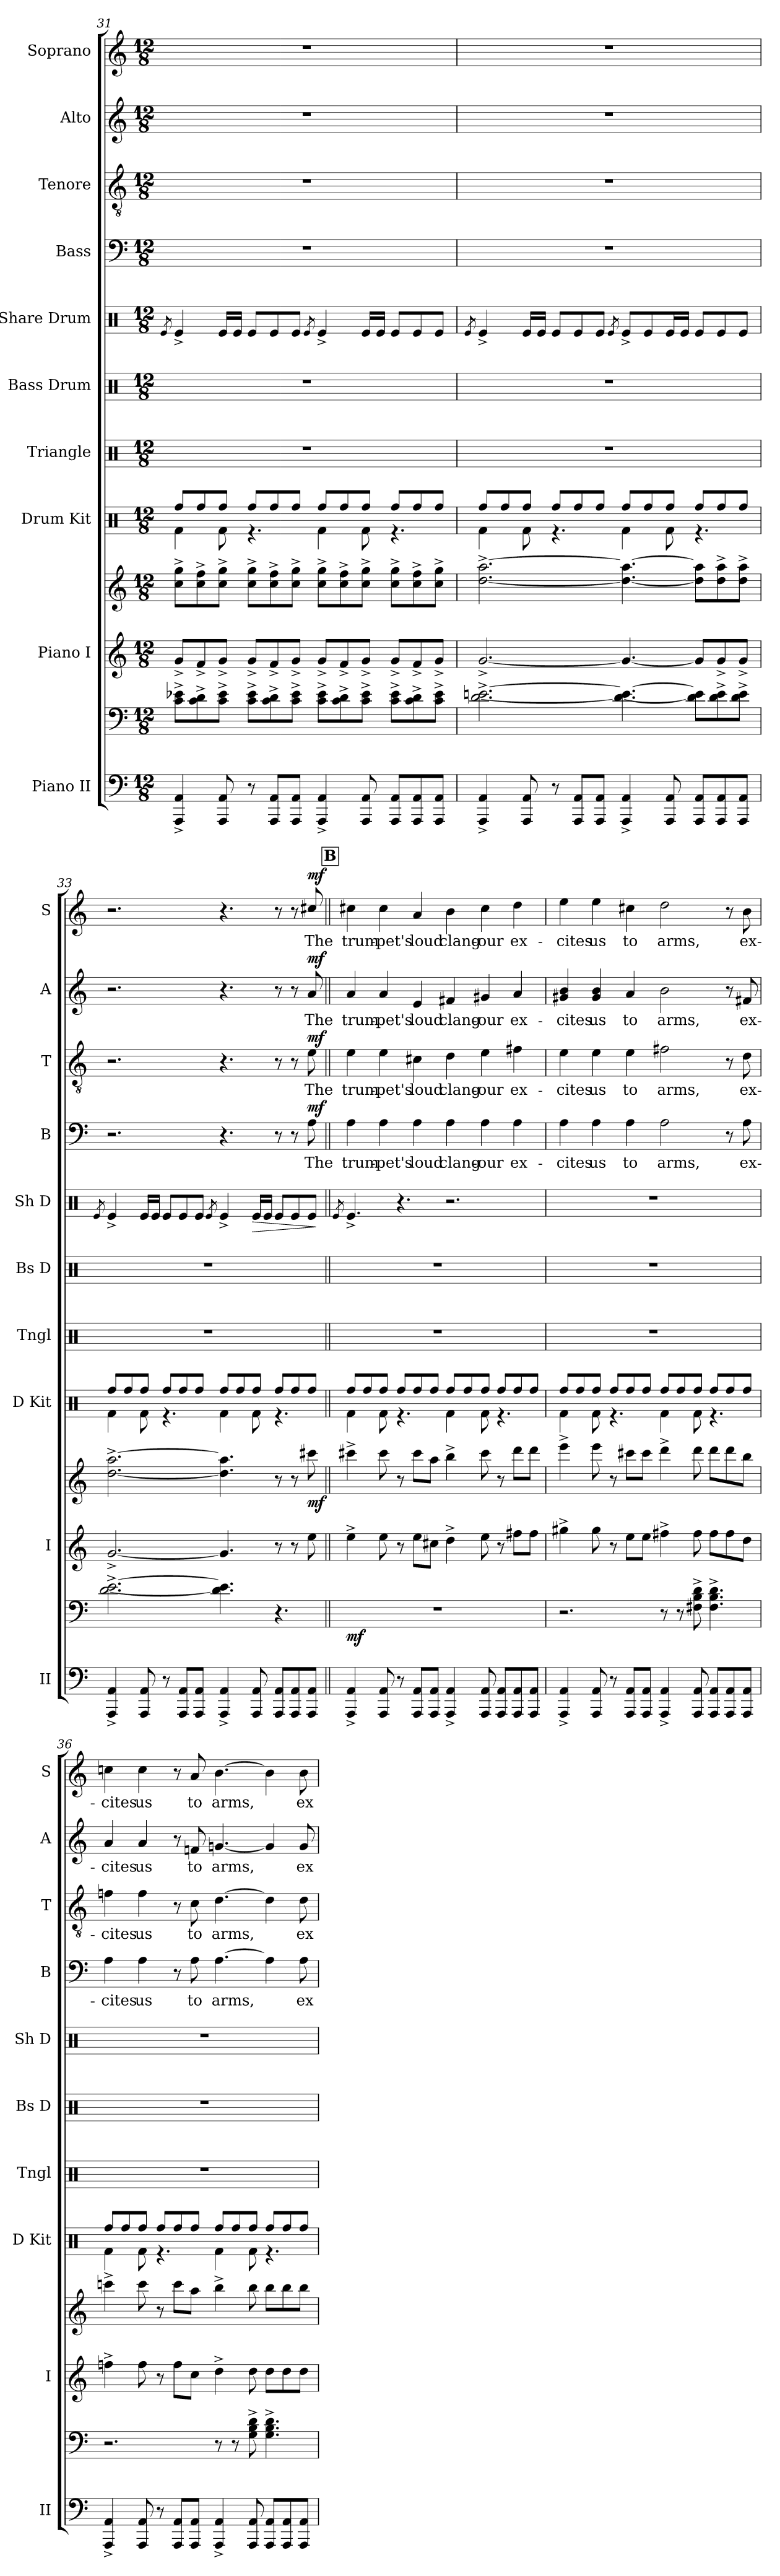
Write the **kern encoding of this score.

**kern	**kern	**dynam	**kern	**kern	**dynam	**kern	**kern	**kern	**kern	**dynam	**kern	**text	**dynam	**kern	**text	**dynam	**kern	**text	**dynam	**kern	**text	**dynam
*part10	*part10	*part10	*part9	*part9	*part9	*part8	*part7	*part6	*part5	*part5	*part4	*part4	*part4	*part3	*part3	*part3	*part2	*part2	*part2	*part1	*part1	*part1
*staff12	*staff11	*staff11/12	*staff10	*staff9	*staff9/10	*staff8	*staff7	*staff6	*staff5	*staff5	*staff4	*staff4	*staff4	*staff3	*staff3	*staff3	*staff2	*staff2	*staff2	*staff1	*staff1	*staff1
*I"Piano II	*	*	*I"Piano I	*	*	*I"Drum Kit	*I"Triangle	*I"Bass Drum	*I"Share Drum	*	*I"Bass	*	*	*I"Tenore	*	*	*I"Alto	*	*	*I"Soprano	*	*
*I'II	*	*	*I'I	*	*	*I'D Kit	*I'Tngl	*I'Bs D	*I'Sh D	*	*I'B	*	*	*I'T	*	*	*I'A	*	*	*I'S	*	*
!!LO:PB:g=z
*clefF4	*clefF4	*	*clefG2	*clefG2	*	*clefX	*clefX	*clefX	*clefX	*	*clefF4	*	*	*clefGv2	*	*	*clefG2	*	*	*clefG2	*	*
*k[]	*k[]	*	*k[]	*k[]	*	*k[]	*k[]	*k[]	*k[]	*	*k[]	*	*	*k[]	*	*	*k[]	*	*	*k[]	*	*
*M12/8	*M12/8	*	*M12/8	*M12/8	*	*M12/8	*M12/8	*M12/8	*M12/8	*	*M12/8	*	*	*M12/8	*	*	*M12/8	*	*	*M12/8	*	*
=31	=31	=31	=31	=31	=31	=31	=31	=31	=31	=31	=31	=31	=31	=31	=31	=31	=31	=31	=31	=31	=31	=31
.	.	.	.	.	.	.	.	.	8qRe/	.	.	.	.	.	.	.	.	.	.	.	.	.
*	*	*	*	*	*	*^	*	*	*	*	*	*	*	*	*	*	*	*	*	*	*	*
4AAA/^ 4AA/^	8c\^ 8e-X\^L	.	8g^/L	8cc\^ 8gg\^L	.	8Rff/L	4Rf\	1.r	1.r	4Re^/	.	1.r	.	.	1.r	.	.	1.r	.	.	1.r	.	.
.	8c\^ 8d\^	.	8f^/	8cc\^ 8ff\^	.	8Rff/	.	.	.	.	.	.	.	.	.	.	.	.	.	.	.	.	.
8AAA/ 8AA/	8c\^ 8e-\^J	.	8g^/J	8cc\^ 8gg\^J	.	8Rff/J	8Rf\	.	.	16Re/LL	.	.	.	.	.	.	.	.	.	.	.	.	.
.	.	.	.	.	.	.	.	.	.	16Re/JJ	.	.	.	.	.	.	.	.	.	.	.	.	.
8r	8c\^ 8e-\^L	.	8g^/L	8cc\^ 8gg\^L	.	8Rff/L	4.r	.	.	8Re/L	.	.	.	.	.	.	.	.	.	.	.	.	.
8AAA/ 8AA/L	8c\^ 8d\^	.	8f^/	8cc\^ 8ff\^	.	8Rff/	.	.	.	8Re/	.	.	.	.	.	.	.	.	.	.	.	.	.
8AAA/ 8AA/J	8c\^ 8e-\^J	.	8g^/J	8cc\^ 8gg\^J	.	8Rff/J	.	.	.	8Re/J	.	.	.	.	.	.	.	.	.	.	.	.	.
.	.	.	.	.	.	.	.	.	.	8qRe/	.	.	.	.	.	.	.	.	.	.	.	.	.
4AAA/^ 4AA/^	8c\^ 8e-\^L	.	8g^/L	8cc\^ 8gg\^L	.	8Rff/L	4Rf\	.	.	4Re^/	.	.	.	.	.	.	.	.	.	.	.	.	.
.	8c\^ 8d\^	.	8f^/	8cc\^ 8ff\^	.	8Rff/	.	.	.	.	.	.	.	.	.	.	.	.	.	.	.	.	.
8AAA/ 8AA/	8c\^ 8e-\^J	.	8g^/J	8cc\^ 8gg\^J	.	8Rff/J	8Rf\	.	.	16Re/LL	.	.	.	.	.	.	.	.	.	.	.	.	.
.	.	.	.	.	.	.	.	.	.	16Re/JJ	.	.	.	.	.	.	.	.	.	.	.	.	.
8AAA/ 8AA/L	8c\^ 8e-\^L	.	8g^/L	8cc\^ 8gg\^L	.	8Rff/L	4.r	.	.	8Re/L	.	.	.	.	.	.	.	.	.	.	.	.	.
8AAA/ 8AA/	8c\^ 8d\^	.	8f^/	8cc\^ 8ff\^	.	8Rff/	.	.	.	8Re/	.	.	.	.	.	.	.	.	.	.	.	.	.
8AAA/ 8AA/J	8c\^ 8e-\^J	.	8g^/J	8cc\^ 8gg\^J	.	8Rff/J	.	.	.	8Re/J	.	.	.	.	.	.	.	.	.	.	.	.	.
=32	=32	=32	=32	=32	=32	=32	=32	=32	=32	=32	=32	=32	=32	=32	=32	=32	=32	=32	=32	=32	=32	=32	=32
.	.	.	.	.	.	.	.	.	.	8qRe/	.	.	.	.	.	.	.	.	.	.	.	.	.
4AAA/^ 4AA/^	[2.d\^ [2.en\^	.	[2.g^/	[2.dd\^ [2.aa\^	.	8Rff/L	4Rf\	1.r	1.r	4Re^/	.	1.r	.	.	1.r	.	.	1.r	.	.	1.r	.	.
.	.	.	.	.	.	8Rff/	.	.	.	.	.	.	.	.	.	.	.	.	.	.	.	.	.
8AAA/ 8AA/	.	.	.	.	.	8Rff/J	8Rf\	.	.	16Re/LL	.	.	.	.	.	.	.	.	.	.	.	.	.
.	.	.	.	.	.	.	.	.	.	16Re/JJ	.	.	.	.	.	.	.	.	.	.	.	.	.
8r	.	.	.	.	.	8Rff/L	4.r	.	.	8Re/L	.	.	.	.	.	.	.	.	.	.	.	.	.
8AAA/ 8AA/L	.	.	.	.	.	8Rff/	.	.	.	8Re/	.	.	.	.	.	.	.	.	.	.	.	.	.
8AAA/ 8AA/J	.	.	.	.	.	8Rff/J	.	.	.	8Re/J	.	.	.	.	.	.	.	.	.	.	.	.	.
.	.	.	.	.	.	.	.	.	.	8qRe/	.	.	.	.	.	.	.	.	.	.	.	.	.
4AAA/^ 4AA/^	4.d\_ 4.e\_	.	4.g/_	4.dd\_ 4.aa\_	.	8Rff/L	4Rf\	.	.	8Re^/L	.	.	.	.	.	.	.	.	.	.	.	.	.
.	.	.	.	.	.	8Rff/	.	.	.	8Re/	.	.	.	.	.	.	.	.	.	.	.	.	.
8AAA/ 8AA/	.	.	.	.	.	8Rff/J	8Rf\	.	.	16Re/L	.	.	.	.	.	.	.	.	.	.	.	.	.
.	.	.	.	.	.	.	.	.	.	16Re/JJ	.	.	.	.	.	.	.	.	.	.	.	.	.
8AAA/ 8AA/L	8d\] 8e\]L	.	8g/L]	8dd\] 8aa\]L	.	8Rff/L	4.r	.	.	8Re/L	.	.	.	.	.	.	.	.	.	.	.	.	.
8AAA/ 8AA/	8d\^ 8e\^	.	8g^/	8dd\^ 8aa\^	.	8Rff/	.	.	.	8Re/	.	.	.	.	.	.	.	.	.	.	.	.	.
8AAA/ 8AA/J	8d\^ 8e\^J	.	8g^/J	8dd\^ 8aa\^J	.	8Rff/J	.	.	.	8Re/J	.	.	.	.	.	.	.	.	.	.	.	.	.
=33	=33	=33	=33	=33	=33	=33	=33	=33	=33	=33	=33	=33	=33	=33	=33	=33	=33	=33	=33	=33	=33	=33	=33
.	.	.	.	.	.	.	.	.	.	8qRe/	.	.	.	.	.	.	.	.	.	.	.	.	.
4AAA/^ 4AA/^	[2.d\^ [2.e\^	.	[2.g^/	[2.dd\^ [2.aa\^	.	8Rff/L	4Rf\	1.r	1.r	4Re^/	.	2.r	.	.	2.r	.	.	2.r	.	.	2.r	.	.
.	.	.	.	.	.	8Rff/	.	.	.	.	.	.	.	.	.	.	.	.	.	.	.	.	.
8AAA/ 8AA/	.	.	.	.	.	8Rff/J	8Rf\	.	.	16Re/LL	.	.	.	.	.	.	.	.	.	.	.	.	.
.	.	.	.	.	.	.	.	.	.	16Re/JJ	.	.	.	.	.	.	.	.	.	.	.	.	.
8r	.	.	.	.	.	8Rff/L	4.r	.	.	8Re/L	.	.	.	.	.	.	.	.	.	.	.	.	.
8AAA/ 8AA/L	.	.	.	.	.	8Rff/	.	.	.	8Re/	.	.	.	.	.	.	.	.	.	.	.	.	.
8AAA/ 8AA/J	.	.	.	.	.	8Rff/J	.	.	.	8Re/J	.	.	.	.	.	.	.	.	.	.	.	.	.
.	.	.	.	.	.	.	.	.	.	8qRe/	.	.	.	.	.	.	.	.	.	.	.	.	.
4AAA/^ 4AA/^	4.d\] 4.e\]	.	4.g/]	4.dd\] 4.aa\]	.	8Rff/L	4Rf\	.	.	4Re^/	.	4.r	.	.	4.r	.	.	4.r	.	.	4.r	.	.
.	.	.	.	.	.	8Rff/	.	.	.	.	.	.	.	.	.	.	.	.	.	.	.	.	.
!	!	!	!	!	!	!	!	!	!	!	!LO:HP:b	!	!	!	!	!	!	!	!	!	!	!	!
8AAA/ 8AA/	.	.	.	.	.	8Rff/J	8Rf\	.	.	16Re/LL	>	.	.	.	.	.	.	.	.	.	.	.	.
.	.	.	.	.	.	.	.	.	.	16Re/JJ	.	.	.	.	.	.	.	.	.	.	.	.	.
8AAA/ 8AA/L	4.r	.	8r	8r	.	8Rff/L	4.r	.	.	8Re/L	.	8r	.	.	8r	.	.	8r	.	.	8r	.	.
8AAA/ 8AA/	.	.	8r	8r	.	8Rff/	.	.	.	8Re/	.	8r	.	.	8r	.	.	8r	.	.	8r	.	.
!	!	!	!	!	!LO:DY:b	!	!	!	!	!	!	!	!LO:LY:b	!LO:DY:a	!	!LO:LY:b	!LO:DY:a	!	!LO:LY:b	!LO:DY:a	!	!LO:LY:b	!LO:DY:a
8AAA/ 8AA/J	.	.	8ee\	8ccc#X\	mf	8Rff/J	.	.	.	8Re/J	.	8A\	The	mf	8e\	The	mf	8a/	The	mf	8cc#X/	The	mf
*	*	*	*	*	*	*v	*v	*	*	*	*	*	*	*	*	*	*	*	*	*	*	*	*
.	.	.	.	.	.	.	.	.	.	]	.	.	.	.	.	.	.	.	.	.	.	.
!!LO:LB:g=z
!!LO:REH:place=s1:a:B:fs=14:t=B
=34||	=34||	=34||	=34||	=34||	=34||	=34||	=34||	=34||	=34||	=34||	=34||	=34||	=34||	=34||	=34||	=34||	=34||	=34||	=34||	=34||	=34||	=34||
.	.	.	.	.	.	.	.	.	8qRe/	.	.	.	.	.	.	.	.	.	.	.	.	.
*	*	*	*	*	*	*^	*	*	*	*	*	*	*	*	*	*	*	*	*	*	*	*
!	!	!LO:DY:b	!	!	!	!	!	!	!	!	!	!	!LO:LY:b	!	!	!LO:LY:b	!	!	!LO:LY:b	!	!	!LO:LY:b	!
4AAA/^ 4AA/^	1.r	mf	4ee^\	4ccc#X^\	.	8Rff/L	4Rf\	1.r	1.r	4.Re^/	.	4A\	trum-	.	4e\	trum-	.	4a/	trum-	.	4cc#X\	trum-	.
.	.	.	.	.	.	8Rff/	.	.	.	.	.	.	.	.	.	.	.	.	.	.	.	.	.
!	!	!	!	!	!	!	!	!	!	!	!	!	!LO:LY:b	!	!	!LO:LY:b	!	!	!LO:LY:b	!	!	!LO:LY:b	!
8AAA/ 8AA/	.	.	8ee\	8ccc#\	.	8Rff/J	8Rf\	.	.	.	.	4A\	-pet's	.	4e\	-pet's	.	4a/	-pet's	.	4cc#\	-pet's	.
8r	.	.	8r	8r	.	8Rff/L	4.r	.	.	4.r	.	.	.	.	.	.	.	.	.	.	.	.	.
!	!	!	!	!	!	!	!	!	!	!	!	!	!LO:LY:b	!	!	!LO:LY:b	!	!	!LO:LY:b	!	!	!LO:LY:b	!
8AAA/ 8AA/L	.	.	8ee\L	8ccc#\L	.	8Rff/	.	.	.	.	.	4A\	loud	.	4c#X\	loud	.	4e/	loud	.	4a/	loud	.
8AAA/ 8AA/J	.	.	8cc#X\J	8aa\J	.	8Rff/J	.	.	.	.	.	.	.	.	.	.	.	.	.	.	.	.	.
!	!	!	!	!	!	!	!	!	!	!	!	!	!LO:LY:b	!	!	!LO:LY:b	!	!	!LO:LY:b	!	!	!LO:LY:b	!
4AAA/^ 4AA/^	.	.	4dd^\	4bb^\	.	8Rff/L	4Rf\	.	.	2.r	.	4A\	clang-	.	4d\	clang-	.	4f#X/	clang-	.	4b\	clang-	.
.	.	.	.	.	.	8Rff/	.	.	.	.	.	.	.	.	.	.	.	.	.	.	.	.	.
!	!	!	!	!	!	!	!	!	!	!	!	!	!LO:LY:b	!	!	!LO:LY:b	!	!	!LO:LY:b	!	!	!LO:LY:b	!
8AAA/ 8AA/	.	.	8ee\	8ccc#\	.	8Rff/J	8Rf\	.	.	.	.	4A\	-our	.	4e\	-our	.	4g#X/	-our	.	4cc#\	-our	.
8AAA/ 8AA/L	.	.	8r	8r	.	8Rff/L	4.r	.	.	.	.	.	.	.	.	.	.	.	.	.	.	.	.
!	!	!	!	!	!	!	!	!	!	!	!	!	!LO:LY:b	!	!	!LO:LY:b	!	!	!LO:LY:b	!	!	!LO:LY:b	!
8AAA/ 8AA/	.	.	8ff#X\L	8ddd\L	.	8Rff/	.	.	.	.	.	4A\	ex-	.	4f#X\	ex-	.	4a/	ex-	.	4dd\	ex-	.
8AAA/ 8AA/J	.	.	8ff#\J	8ddd\J	.	8Rff/J	.	.	.	.	.	.	.	.	.	.	.	.	.	.	.	.	.
=35	=35	=35	=35	=35	=35	=35	=35	=35	=35	=35	=35	=35	=35	=35	=35	=35	=35	=35	=35	=35	=35	=35	=35
!	!	!	!	!	!	!	!	!	!	!	!	!	!LO:LY:b	!	!	!LO:LY:b	!	!	!LO:LY:b	!	!	!LO:LY:b	!
4AAA/^ 4AA/^	2.r	.	4gg#X^\	4eee^\	.	8Rff/L	4Rf\	1.r	1.r	1.r	.	4A\	-cites	.	4e\	-cites	.	4g#X/ 4b/	-cites	.	4ee\	-cites	.
.	.	.	.	.	.	8Rff/	.	.	.	.	.	.	.	.	.	.	.	.	.	.	.	.	.
!	!	!	!	!	!	!	!	!	!	!	!	!	!LO:LY:b	!	!	!LO:LY:b	!	!	!LO:LY:b	!	!	!LO:LY:b	!
8AAA/ 8AA/	.	.	8gg#\	8eee\	.	8Rff/J	8Rf\	.	.	.	.	4A\	us	.	4e\	us	.	4g#/ 4b/	us	.	4ee\	us	.
8r	.	.	8r	8r	.	8Rff/L	4.r	.	.	.	.	.	.	.	.	.	.	.	.	.	.	.	.
!	!	!	!	!	!	!	!	!	!	!	!	!	!LO:LY:b	!	!	!LO:LY:b	!	!	!LO:LY:b	!	!	!LO:LY:b	!
8AAA/ 8AA/L	.	.	8ee\L	8ccc#X\L	.	8Rff/	.	.	.	.	.	4A\	to	.	4e\	to	.	4a/	to	.	4cc#X\	to	.
8AAA/ 8AA/J	.	.	8ee\J	8ccc#\J	.	8Rff/J	.	.	.	.	.	.	.	.	.	.	.	.	.	.	.	.	.
!	!	!	!	!	!	!	!	!	!	!	!	!	!LO:LY:b	!	!	!LO:LY:b	!	!	!LO:LY:b	!	!	!LO:LY:b	!
4AAA/^ 4AA/^	8r	.	4ff#X^\	4ddd^\	.	8Rff/L	4Rf\	.	.	.	.	2A\	arms,	.	2f#X\	arms,	.	2b\	arms,	.	2dd\	arms,	.
.	8r	.	.	.	.	8Rff/	.	.	.	.	.	.	.	.	.	.	.	.	.	.	.	.	.
8AAA/ 8AA/	8F#X\^ 8B\^ 8d\^	.	8ff#\	8ddd\	.	8Rff/J	8Rf\	.	.	.	.	.	.	.	.	.	.	.	.	.	.	.	.
8AAA/ 8AA/L	4.F#\^ 4.B\^ 4.d\^	.	8ff#\L	8ddd\L	.	8Rff/L	4.r	.	.	.	.	.	.	.	.	.	.	.	.	.	.	.	.
8AAA/ 8AA/	.	.	8ff#\	8ddd\	.	8Rff/	.	.	.	.	.	8r	.	.	8r	.	.	8r	.	.	8r	.	.
!	!	!	!	!	!	!	!	!	!	!	!	!	!LO:LY:b	!	!	!LO:LY:b	!	!	!LO:LY:b	!	!	!LO:LY:b	!
8AAA/ 8AA/J	.	.	8dd\J	8bb\J	.	8Rff/J	.	.	.	.	.	8A\	ex-	.	8d\	ex-	.	8f#X/	ex-	.	8b\	ex-	.
=36	=36	=36	=36	=36	=36	=36	=36	=36	=36	=36	=36	=36	=36	=36	=36	=36	=36	=36	=36	=36	=36	=36	=36
!	!	!	!	!	!	!	!	!	!	!	!	!	!LO:LY:b	!	!	!LO:LY:b	!	!	!LO:LY:b	!	!	!LO:LY:b	!
4AAA/^ 4AA/^	2.r	.	4ffn^\	4cccn^\	.	8Rff/L	4Rf\	1.r	1.r	1.r	.	4A\	-cites	.	4fn\	-cites	.	4a/	-cites	.	4ccn\	-cites	.
.	.	.	.	.	.	8Rff/	.	.	.	.	.	.	.	.	.	.	.	.	.	.	.	.	.
!	!	!	!	!	!	!	!	!	!	!	!	!	!LO:LY:b	!	!	!LO:LY:b	!	!	!LO:LY:b	!	!	!LO:LY:b	!
8AAA/ 8AA/	.	.	8ff\	8ccc\	.	8Rff/J	8Rf\	.	.	.	.	4A\	us	.	4f\	us	.	4a/	us	.	4cc\	us	.
8r	.	.	8r	8r	.	8Rff/L	4.r	.	.	.	.	.	.	.	.	.	.	.	.	.	.	.	.
8AAA/ 8AA/L	.	.	8ff\L	8ccc\L	.	8Rff/	.	.	.	.	.	8r	.	.	8r	.	.	8r	.	.	8r	.	.
!	!	!	!	!	!	!	!	!	!	!	!	!	!LO:LY:b	!	!	!LO:LY:b	!	!	!LO:LY:b	!	!	!LO:LY:b	!
8AAA/ 8AA/J	.	.	8cc\J	8aa\J	.	8Rff/J	.	.	.	.	.	8A\	to	.	8c\	to	.	8fn/	to	.	8a/	to	.
!	!	!	!	!	!	!	!	!	!	!	!	!	!LO:LY:b	!	!	!LO:LY:b	!	!	!LO:LY:b	!	!	!LO:LY:b	!
4AAA/^ 4AA/^	8r	.	4dd^\	4bb^\	.	8Rff/L	4Rf\	.	.	.	.	[4.A\	arms,	.	[4.d\	arms,	.	[4.gn/	arms,	.	[4.b\	arms,	.
.	8r	.	.	.	.	8Rff/	.	.	.	.	.	.	.	.	.	.	.	.	.	.	.	.	.
8AAA/ 8AA/	8G\^ 8B\^ 8d\^	.	8dd\	8bb\	.	8Rff/J	8Rf\	.	.	.	.	.	.	.	.	.	.	.	.	.	.	.	.
8AAA/ 8AA/L	4.G\^ 4.B\^ 4.d\^	.	8dd\L	8bb\L	.	8Rff/L	4.r	.	.	.	.	4A\]	.	.	4d\]	.	.	4g/]	.	.	4b\]	.	.
8AAA/ 8AA/	.	.	8dd\	8bb\	.	8Rff/	.	.	.	.	.	.	.	.	.	.	.	.	.	.	.	.	.
!	!	!	!	!	!	!	!	!	!	!	!	!	!LO:LY:b	!	!	!LO:LY:b	!	!	!LO:LY:b	!	!	!LO:LY:b	!
8AAA/ 8AA/J	.	.	8dd\J	8bb\J	.	8Rff/J	.	.	.	.	.	8A\	ex-	.	8d\	ex-	.	8g/	ex-	.	8b\	ex-	.
*	*	*	*	*	*	*v	*v	*	*	*	*	*	*	*	*	*	*	*	*	*	*	*	*
=	=	=	=	=	=	=	=	=	=	=	=	=	=	=	=	=	=	=	=	=	=	=
*-	*-	*-	*-	*-	*-	*-	*-	*-	*-	*-	*-	*-	*-	*-	*-	*-	*-	*-	*-	*-	*-	*-
